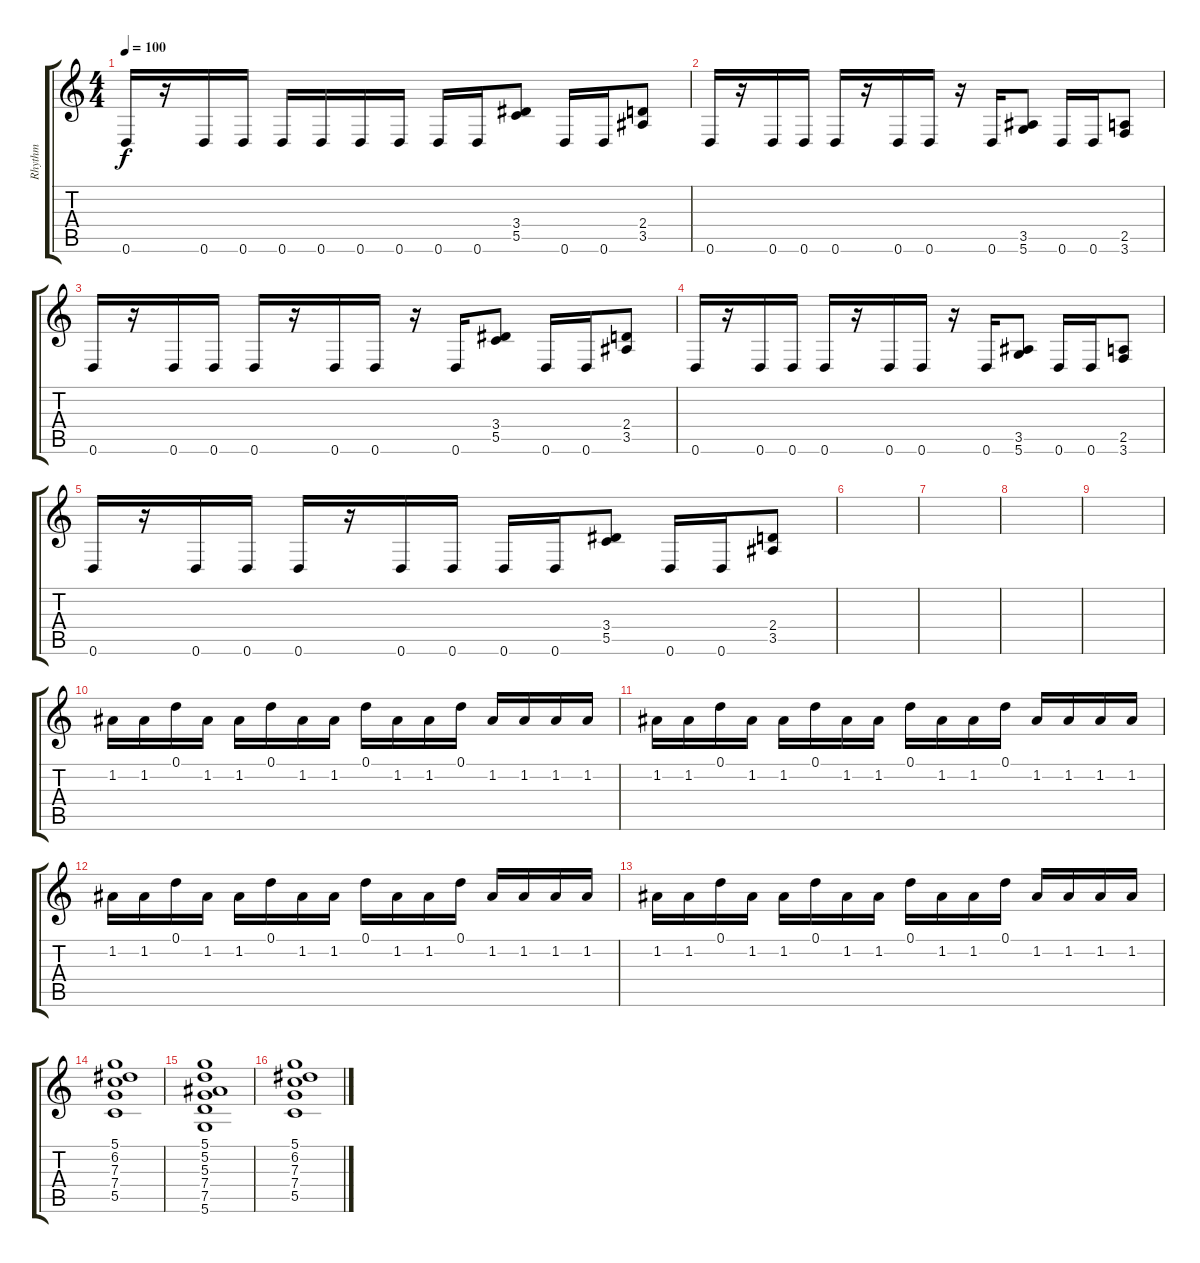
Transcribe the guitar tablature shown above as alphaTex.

\track ("Rhythm" "Rhythm") {instrument overdrivenguitar}
\staff {score tabs}
\tuning (D4 A3 F3 C3 G2 D2) {hide}
\ts (4 4)
\tempo 100
\clef g2
\ks c
0.6.16{dy f} r.16 0.6.16 0.6.16 0.6.16 0.6.16 0.6.16 0.6.16 0.6.16 0.6.16 (3.4 5.5).8 0.6.16 0.6.16 (2.4 3.5).8 |
0.6.16 r.16 0.6.16 0.6.16 0.6.16 r.16 0.6.16 0.6.16 r.16 0.6.16 (3.5 5.6).8 0.6.16 0.6.16 (2.5 3.6).8 |
0.6.16 r.16 0.6.16 0.6.16 0.6.16 r.16 0.6.16 0.6.16 r.16 0.6.16 (3.4 5.5).8 0.6.16 0.6.16 (2.4 3.5).8 |
0.6.16 r.16 0.6.16 0.6.16 0.6.16 r.16 0.6.16 0.6.16 r.16 0.6.16 (3.5 5.6).8 0.6.16 0.6.16 (2.5 3.6).8 |
0.6.16 r.16 0.6.16 0.6.16 0.6.16 r.16 0.6.16 0.6.16 0.6.16 0.6.16 (3.4 5.5).8 0.6.16 0.6.16 (2.4 3.5).8 |
|
|
|
|
1.2.16 1.2.16 0.1.16 1.2.16 1.2.16 0.1.16 1.2.16 1.2.16 0.1.16 1.2.16 1.2.16 0.1.16 1.2.16 1.2.16 1.2.16 1.2.16 |
1.2.16 1.2.16 0.1.16 1.2.16 1.2.16 0.1.16 1.2.16 1.2.16 0.1.16 1.2.16 1.2.16 0.1.16 1.2.16 1.2.16 1.2.16 1.2.16 |
1.2.16 1.2.16 0.1.16 1.2.16 1.2.16 0.1.16 1.2.16 1.2.16 0.1.16 1.2.16 1.2.16 0.1.16 1.2.16 1.2.16 1.2.16 1.2.16 |
1.2.16 1.2.16 0.1.16 1.2.16 1.2.16 0.1.16 1.2.16 1.2.16 0.1.16 1.2.16 1.2.16 0.1.16 1.2.16 1.2.16 1.2.16 1.2.16 |
(5.1 6.2 7.3 7.4 5.5).1 |
(5.1 5.2 5.3 7.4 7.5 5.6).1 |
(5.1 6.2 7.3 7.4 5.5).1
